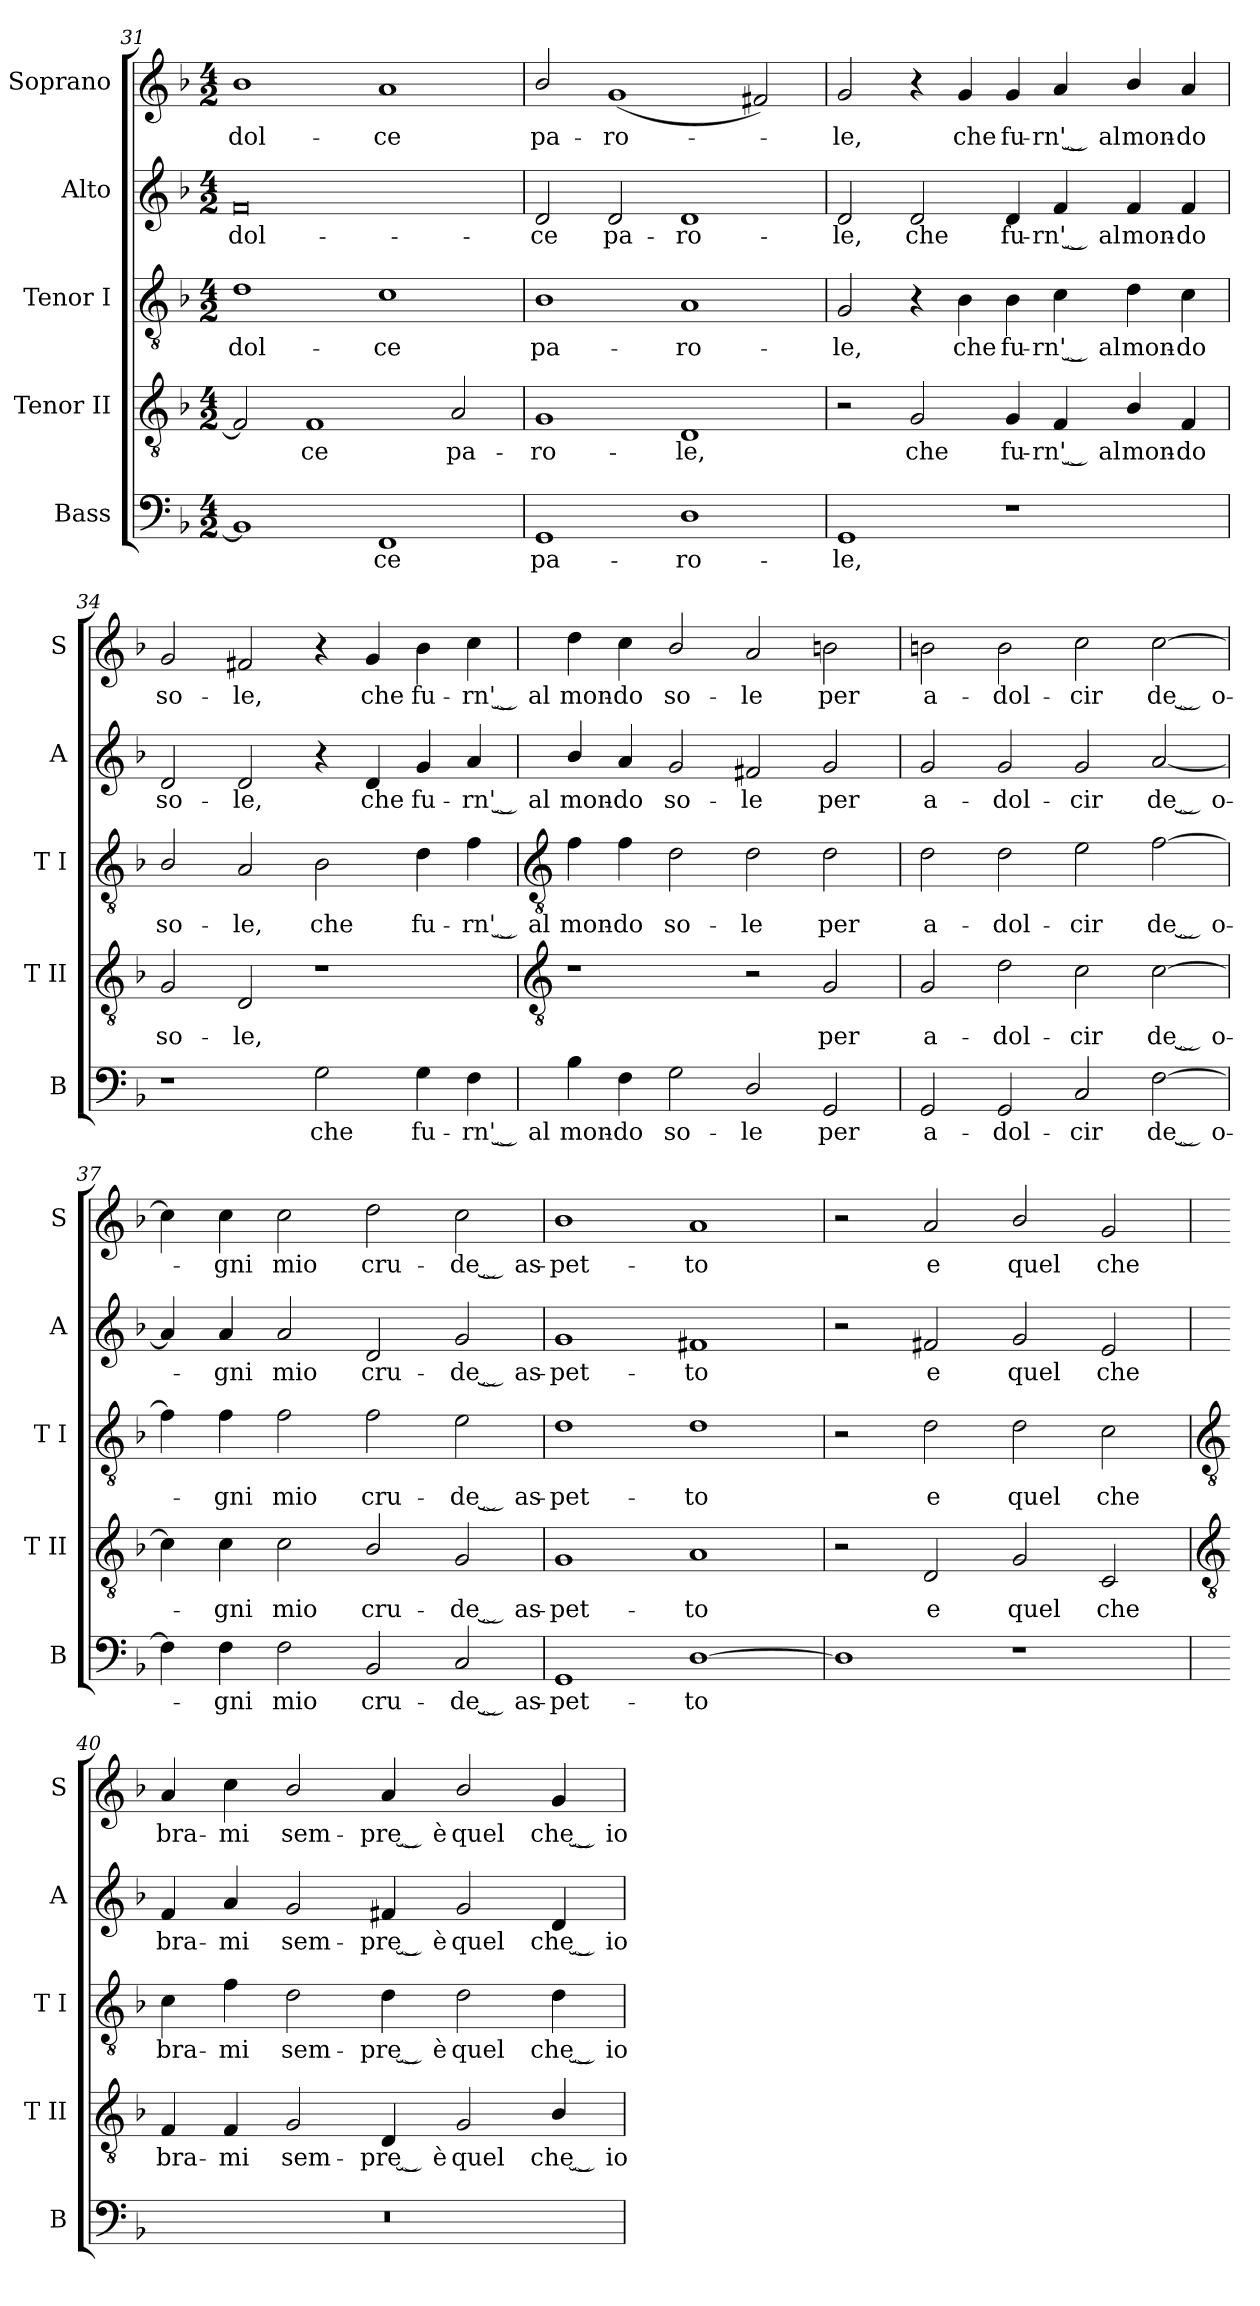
**kern	**text	**kern	**text	**kern	**text	**kern	**text	**kern	**text
*part5	*part5	*part4	*part4	*part3	*part3	*part2	*part2	*part1	*part1
*staff5	*staff5	*staff4	*staff4	*staff3	*staff3	*staff2	*staff2	*staff1	*staff1
*I"Bass	*	*I"Tenor II	*	*I"Tenor I	*	*I"Alto	*	*I"Soprano	*
*I'B	*	*I'T II	*	*I'T I	*	*I'A	*	*I'S	*
*clefF4	*	*clefGv2	*	*clefGv2	*	*clefG2	*	*clefG2	*
*k[b-]	*	*k[b-]	*	*k[b-]	*	*k[b-]	*	*k[b-]	*
*F:	*	*F:	*	*F:	*	*F:	*	*F:	*
*M4/2	*	*M4/2	*	*M4/2	*	*M4/2	*	*M4/2	*
=31	=31	=31	=31	=31	=31	=31	=31	=31	=31
!	!	!	!	!	!LO:LY:b	!	!LO:LY:b	!	!LO:LY:b
1BB-]	.	2F]	.	1d	dol-	0f	dol-	1b-	dol-
!	!	!	!LO:LY:b	!	!	!	!	!	!
.	.	1F	ce	.	.	.	.	.	.
!	!LO:LY:b	!	!	!	!LO:LY:b	!	!	!	!LO:LY:b
1FF	ce	.	.	1c	-ce	.	.	1a	-ce
!	!	!	!LO:LY:b	!	!	!	!	!	!
.	.	2A	pa-	.	.	.	.	.	.
=32	=32	=32	=32	=32	=32	=32	=32	=32	=32
!	!LO:LY:b	!	!LO:LY:b	!	!LO:LY:b	!	!LO:LY:b	!	!LO:LY:b
1GG	pa-	1G	-ro-	1B-	pa-	2d	-ce	2b-/	pa-
!	!	!	!	!	!	!	!LO:LY:b	!	!LO:LY:b
.	.	.	.	.	.	2d	pa-	(<1g	-ro-
!	!LO:LY:b	!	!LO:LY:b	!	!LO:LY:b	!	!LO:LY:b	!	!
1D	-ro-	1D	-le,	1A	-ro-	1d	-ro-	.	.
.	.	.	.	.	.	.	.	2f#X)	.
=33	=33	=33	=33	=33	=33	=33	=33	=33	=33
!	!LO:LY:b	!	!	!	!LO:LY:b	!	!LO:LY:b	!	!LO:LY:b
1GG	-le,	2r	.	2G	-le,	2d	-le,	2g	le,
!	!	!	!LO:LY:b	!	!	!	!LO:LY:b	!	!
.	.	2G	che	4r	.	2d	che	4r	.
!	!	!	!	!	!LO:LY:b	!	!	!	!LO:LY:b
.	.	.	.	4B-	che	.	.	4g	che
!	!	!	!LO:LY:b	!	!LO:LY:b	!	!LO:LY:b	!	!LO:LY:b
1r	.	4G	fu-	4B-	fu-	4d	fu-	4g	fu-
!	!	!	!LO:LY:b	!	!LO:LY:b	!	!LO:LY:b	!	!LO:LY:b
.	.	4F	-rn' ̮ al	4c	-rn' ̮ al	4f	-rn' ̮ al	4a	-rn' ̮ al
!	!	!	!LO:LY:b	!	!LO:LY:b	!	!LO:LY:b	!	!LO:LY:b
.	.	4B-/	mon-	4d	mon-	4f	mon-	4b-/	mon-
!	!	!	!LO:LY:b	!	!LO:LY:b	!	!LO:LY:b	!	!LO:LY:b
.	.	4F	-do	4c	-do	4f	-do	4a	-do
=34	=34	=34	=34	=34	=34	=34	=34	=34	=34
!	!	!	!LO:LY:b	!	!LO:LY:b	!	!LO:LY:b	!	!LO:LY:b
1r	.	2G	so-	2B-/	so-	2d	so-	2g	so-
!	!	!	!LO:LY:b	!	!LO:LY:b	!	!LO:LY:b	!	!LO:LY:b
.	.	2D	-le,	2A	-le,	2d	-le,	2f#X	-le,
!	!LO:LY:b	!	!	!	!LO:LY:b	!	!	!	!
2G	che	1r	.	2B-	che	4r	.	4r	.
!	!	!	!	!	!	!	!LO:LY:b	!	!LO:LY:b
.	.	.	.	.	.	4d	che	4g	che
!	!LO:LY:b	!	!	!	!LO:LY:b	!	!LO:LY:b	!	!LO:LY:b
4G	fu-	.	.	4d	fu-	4g	fu-	4b-	fu-
!	!LO:LY:b	!	!	!	!LO:LY:b	!	!LO:LY:b	!	!LO:LY:b
4F	-rn' ̮ al	.	.	4f	-rn' ̮ al	4a	-rn' ̮ al	4cc	-rn' ̮ al
!!LO:LB:g=z
=35	=35	=35	=35	=35	=35	=35	=35	=35	=35
*	*	*clefGv2	*	*clefGv2	*	*	*	*	*
!	!LO:LY:b	!	!	!	!LO:LY:b	!	!LO:LY:b	!	!LO:LY:b
4B-	mon-	1r	.	4f	mon-	4b-/	mon-	4dd	mon-
!	!LO:LY:b	!	!	!	!LO:LY:b	!	!LO:LY:b	!	!LO:LY:b
4F	-do	.	.	4f	-do	4a	-do	4cc	-do
!	!LO:LY:b	!	!	!	!LO:LY:b	!	!LO:LY:b	!	!LO:LY:b
2G	so-	.	.	2d	so-	2g	so-	2b-/	so-
!	!LO:LY:b	!	!	!	!LO:LY:b	!	!LO:LY:b	!	!LO:LY:b
2D/	-le	2r	.	2d	-le	2f#X	-le	2a	-le
!	!LO:LY:b	!	!LO:LY:b	!	!LO:LY:b	!	!LO:LY:b	!	!LO:LY:b
2GG	per	2G	per	2d	per	2g	per	2bn	per
=36	=36	=36	=36	=36	=36	=36	=36	=36	=36
!	!LO:LY:b	!	!LO:LY:b	!	!LO:LY:b	!	!LO:LY:b	!	!LO:LY:b
2GG	a-	2G	a-	2d	a-	2g	a-	2bn	a-
!	!LO:LY:b	!	!LO:LY:b	!	!LO:LY:b	!	!LO:LY:b	!	!LO:LY:b
2GG	-dol-	2d	-dol-	2d	-dol-	2g	-dol-	2b	-dol-
!	!LO:LY:b	!	!LO:LY:b	!	!LO:LY:b	!	!LO:LY:b	!	!LO:LY:b
2C	-cir	2c	-cir	2e	-cir	2g	-cir	2cc	-cir
!	!LO:LY:b	!	!LO:LY:b	!	!LO:LY:b	!	!LO:LY:b	!	!LO:LY:b
[2F	de ̮ o-	[2c	de ̮ o-	[2f	de ̮ o-	[2a	de ̮ o-	[2cc	de ̮ o-
=37	=37	=37	=37	=37	=37	=37	=37	=37	=37
4F]	.	4c]	.	4f]	.	4a]	.	4cc]	.
!	!LO:LY:b	!	!LO:LY:b	!	!LO:LY:b	!	!LO:LY:b	!	!LO:LY:b
4F	gni	4c	gni	4f	gni	4a	gni	4cc	gni
!	!LO:LY:b	!	!LO:LY:b	!	!LO:LY:b	!	!LO:LY:b	!	!LO:LY:b
2F	mio	2c	mio	2f	mio	2a	mio	2cc	mio
!	!LO:LY:b	!	!LO:LY:b	!	!LO:LY:b	!	!LO:LY:b	!	!LO:LY:b
2BB-	cru-	2B-/	cru-	2f	cru-	2d	cru-	2dd	cru-
!	!LO:LY:b	!	!LO:LY:b	!	!LO:LY:b	!	!LO:LY:b	!	!LO:LY:b
2C	-de ̮ as-	2G	-de ̮ as-	2e	-de ̮ as-	2g	-de ̮ as-	2cc	-de ̮ as-
=38	=38	=38	=38	=38	=38	=38	=38	=38	=38
!	!LO:LY:b	!	!LO:LY:b	!	!LO:LY:b	!	!LO:LY:b	!	!LO:LY:b
1GG	-pet-	1G	-pet-	1d	-pet-	1g	-pet-	1b-	-pet-
!	!LO:LY:b	!	!LO:LY:b	!	!LO:LY:b	!	!LO:LY:b	!	!LO:LY:b
[1D	-to	1A	-to	1d	-to	1f#X	-to	1a	-to
=39	=39	=39	=39	=39	=39	=39	=39	=39	=39
1D]	.	2r	.	2r	.	2r	.	2r	.
!	!	!	!LO:LY:b	!	!LO:LY:b	!	!LO:LY:b	!	!LO:LY:b
.	.	2D	e	2d	e	2f#X	e	2a	e
!	!	!	!LO:LY:b	!	!LO:LY:b	!	!LO:LY:b	!	!LO:LY:b
1r	.	2G	quel	2d	quel	2g	quel	2b-/	quel
!	!	!	!LO:LY:b	!	!LO:LY:b	!	!LO:LY:b	!	!LO:LY:b
.	.	2C	che	2c	che	2e	che	2g	che
!!LO:LB:g=z
=40	=40	=40	=40	=40	=40	=40	=40	=40	=40
*	*	*clefGv2	*	*clefGv2	*	*	*	*	*
!	!	!	!LO:LY:b	!	!LO:LY:b	!	!LO:LY:b	!	!LO:LY:b
0r	.	4F	bra-	4c	bra-	4f	bra-	4a	bra-
!	!	!	!LO:LY:b	!	!LO:LY:b	!	!LO:LY:b	!	!LO:LY:b
.	.	4F	-mi	4f	-mi	4a	-mi	4cc	-mi
!	!	!	!LO:LY:b	!	!LO:LY:b	!	!LO:LY:b	!	!LO:LY:b
.	.	2G	sem-	2d	sem-	2g	sem-	2b-/	sem-
!	!	!	!LO:LY:b	!	!LO:LY:b	!	!LO:LY:b	!	!LO:LY:b
.	.	4D	-pre ̮ è	4d	-pre ̮ è	4f#X	-pre ̮ è	4a	-pre ̮ è
!	!	!	!LO:LY:b	!	!LO:LY:b	!	!LO:LY:b	!	!LO:LY:b
.	.	2G	quel	2d	quel	2g	quel	2b-/	quel
!	!	!	!LO:LY:b	!	!LO:LY:b	!	!LO:LY:b	!	!LO:LY:b
.	.	4B-/	che ̮ io	4d	che ̮ io	4d	che ̮ io	4g	che ̮ io
=	=	=	=	=	=	=	=	=	=
*-	*-	*-	*-	*-	*-	*-	*-	*-	*-
